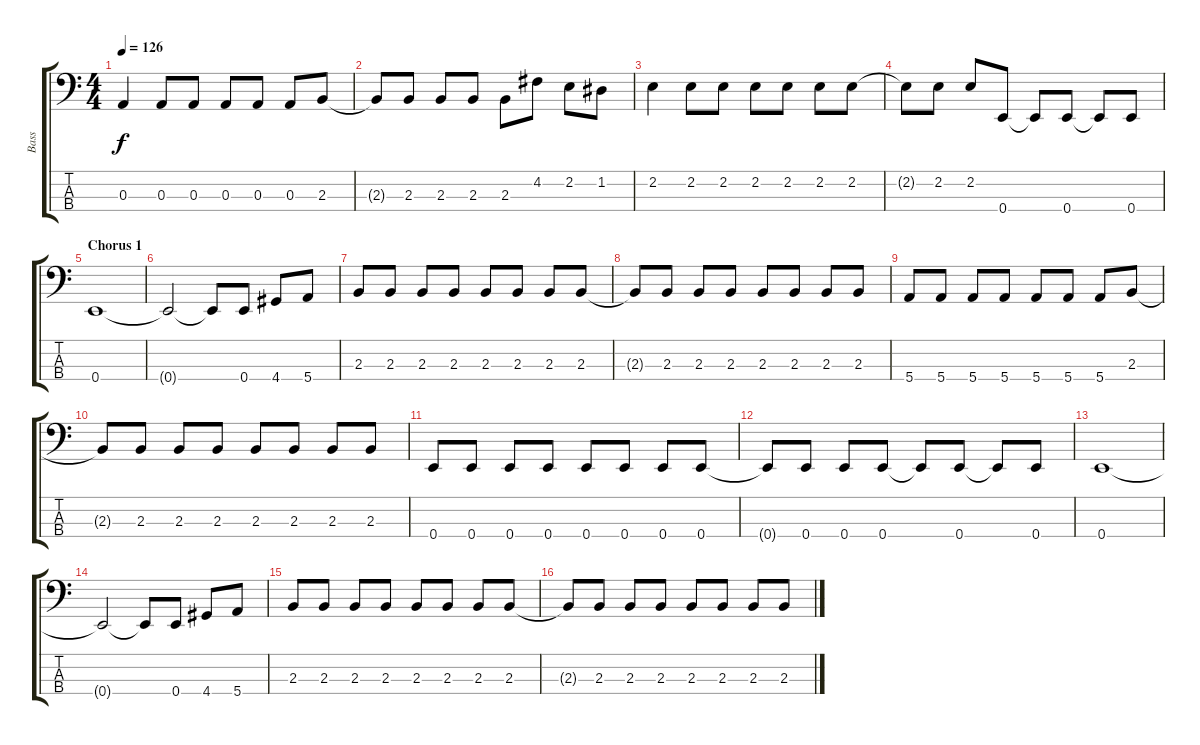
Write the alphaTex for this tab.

\track ("Bass" "Bass") {instrument electricbassfinger}
\staff {score tabs}
\tuning (G2 D2 A1 E1) {hide}
\ts (4 4)
\tempo 126
\clef f4
\ks c
0.3.4{dy f} 0.3.8 0.3.8 0.3.8 0.3.8 0.3.8 2.3.8 |
2.3{t}.8 2.3.8 2.3.8 2.3.8 2.3.8 4.2.8 2.2.8 1.2.8 |
2.2.4 2.2.8 2.2.8 2.2.8 2.2.8 2.2.8 2.2.8 |
2.2{t}.8 2.2.8 2.2.8 0.4.8 0.4{t}.8 0.4.8 0.4{t}.8 0.4.8 |
\section ("" "Chorus 1")
0.4.1 |
0.4{t}.2 0.4{t}.8 0.4.8 4.4.8 5.4.8 |
2.3.8 2.3.8 2.3.8 2.3.8 2.3.8 2.3.8 2.3.8 2.3.8 |
2.3{t}.8 2.3.8 2.3.8 2.3.8 2.3.8 2.3.8 2.3.8 2.3.8 |
5.4.8 5.4.8 5.4.8 5.4.8 5.4.8 5.4.8 5.4.8 2.3.8 |
2.3{t}.8 2.3.8 2.3.8 2.3.8 2.3.8 2.3.8 2.3.8 2.3.8 |
0.4.8 0.4.8 0.4.8 0.4.8 0.4.8 0.4.8 0.4.8 0.4.8 |
0.4{t}.8 0.4.8 0.4.8 0.4.8 0.4{t}.8 0.4.8 0.4{t}.8 0.4.8 |
0.4.1 |
0.4{t}.2 0.4{t}.8 0.4.8 4.4.8 5.4.8 |
2.3.8 2.3.8 2.3.8 2.3.8 2.3.8 2.3.8 2.3.8 2.3.8 |
2.3{t}.8 2.3.8 2.3.8 2.3.8 2.3.8 2.3.8 2.3.8 2.3.8
